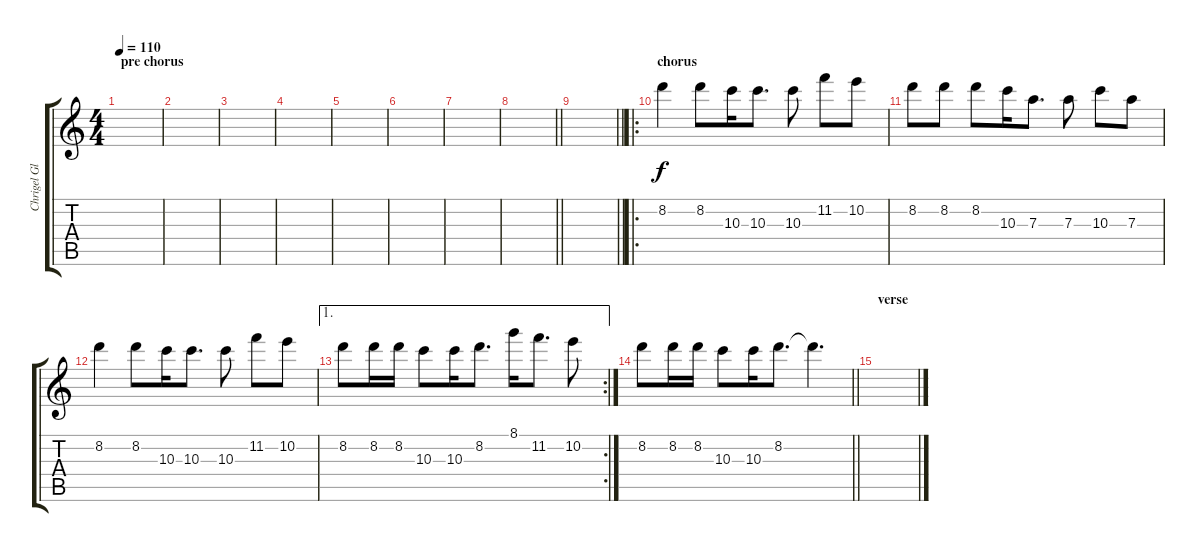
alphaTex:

\track ("Chrigel Glanzmann" "Chrigel Gl") {instrument piccolo}
\staff {score tabs}
\tuning (B5 Gb5 D5 A4 E4 B3) {hide}
\ts (4 4)
\section ("" "pre chorus")
\tempo 110
\clef g2
\ks c
|
|
|
|
|
|
|
\barLineRight lightlight
|
\section ("" "")
\barLineRight lightlight
|
\ro
\section ("" "chorus")
8.2.4 8.2.8 10.3.16 10.3.8{d} 10.3.8 11.2.8 10.2.8 |
8.2.8 8.2.8 8.2.8 10.3.16 7.3.8{d} 7.3.8 10.3.8 7.3.8 |
8.2.4 8.2.8 10.3.16 10.3.8{d} 10.3.8 11.2.8 10.2.8 |
\ae 1
\rc 2
8.2.8 8.2.16 8.2.16 10.3.8 10.3.16 8.2.8{d} 8.1.16 11.2.8{d} 10.2.8 |
\barLineRight lightlight
8.2.8 8.2.16 8.2.16 10.3.8 10.3.16 8.2.8{d} 8.2{t}.4{d} |
\section ("" "verse")
